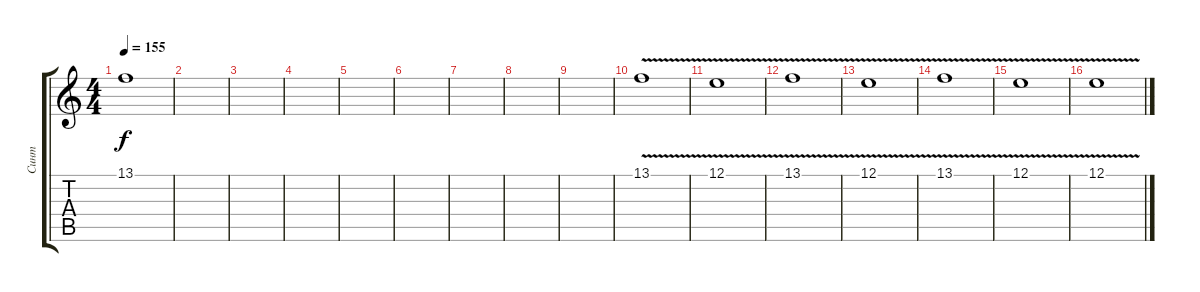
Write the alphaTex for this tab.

\track ("Синт" "Синт") {instrument fx6goblins}
\staff {score tabs}
\tuning (E4 B3 G3 D3 A2 E2) {hide}
\ts (4 4)
\tempo 155
\clef g2
\ks c
13.1{t}.1{dy f} |
|
|
|
|
|
|
|
|
13.1{v}.1 |
12.1{v}.1 |
13.1{v}.1 |
12.1{v}.1 |
13.1{v}.1 |
12.1{v}.1 |
12.1{v}.1
